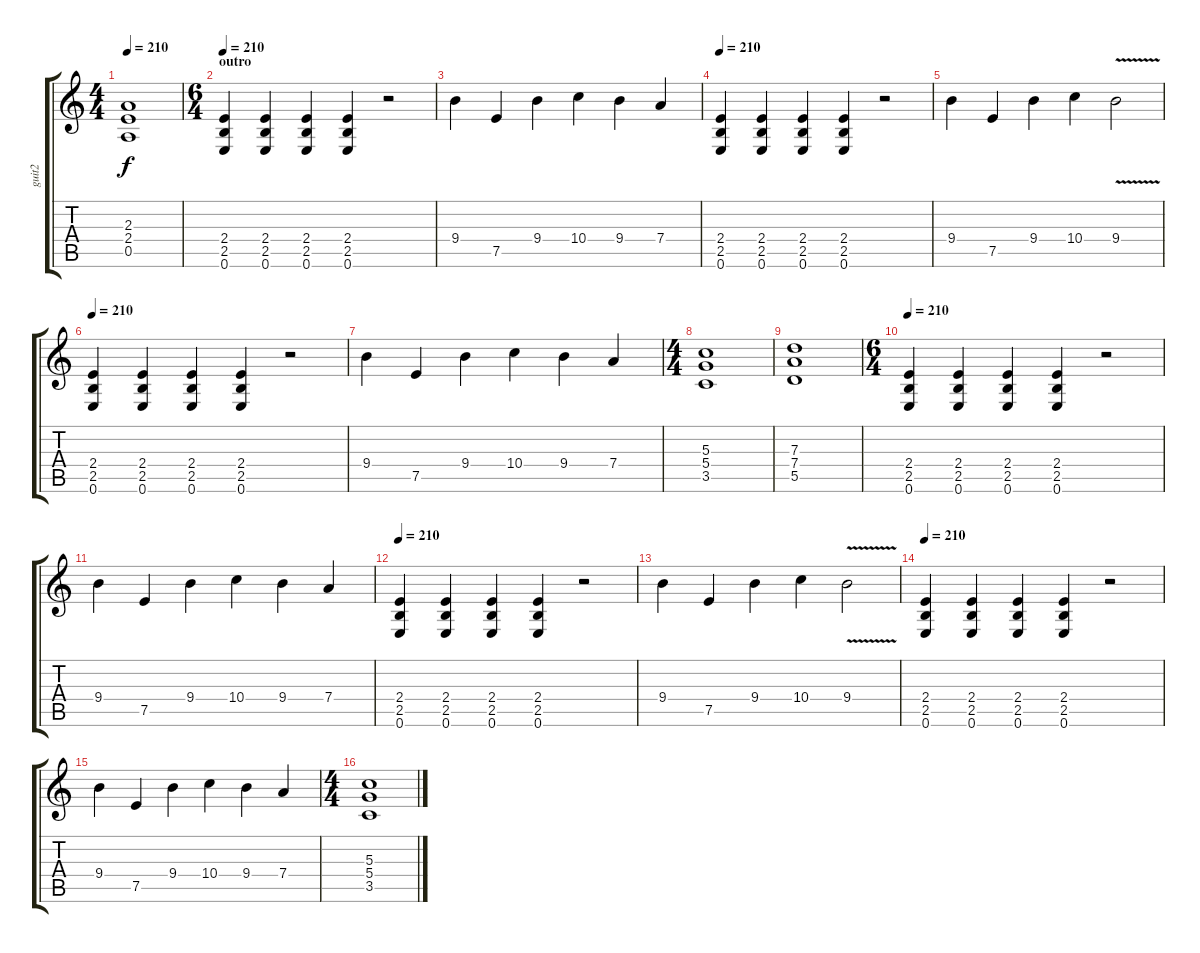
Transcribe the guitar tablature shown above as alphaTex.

\track ("guit2" "guit2") {instrument distortionguitar}
\staff {score tabs}
\tuning (E4 B3 G3 D3 A2 E2) {hide}
\ts (4 4)
\tempo 210
\clef g2
\ks c
(2.3{t} 2.4{t} 0.5{t}).1{dy f} |
\ts (6 4)
\section ("" "outro")
\tempo 210
(2.4 2.5 0.6).4{instrument distortionguitar} (2.4 2.5 0.6).4 (2.4 2.5 0.6).4 (2.4 2.5 0.6).4 r.2 |
9.4.4 7.5.4 9.4.4 10.4.4 9.4.4 7.4.4 |
\tempo 210
(2.4 2.5 0.6).4{instrument distortionguitar} (2.4 2.5 0.6).4 (2.4 2.5 0.6).4 (2.4 2.5 0.6).4 r.2 |
9.4.4 7.5.4 9.4.4 10.4.4 9.4{v}.2 |
\tempo 210
(2.4 2.5 0.6).4{instrument distortionguitar} (2.4 2.5 0.6).4 (2.4 2.5 0.6).4 (2.4 2.5 0.6).4 r.2 |
9.4.4 7.5.4 9.4.4 10.4.4 9.4.4 7.4.4 |
\ts (4 4)
(5.3 5.4 3.5).1 |
(7.3 7.4 5.5).1 |
\ts (6 4)
\tempo 210
(2.4 2.5 0.6).4{instrument distortionguitar} (2.4 2.5 0.6).4 (2.4 2.5 0.6).4 (2.4 2.5 0.6).4 r.2 |
9.4.4 7.5.4 9.4.4 10.4.4 9.4.4 7.4.4 |
\tempo 210
(2.4 2.5 0.6).4{instrument distortionguitar} (2.4 2.5 0.6).4 (2.4 2.5 0.6).4 (2.4 2.5 0.6).4 r.2 |
9.4.4 7.5.4 9.4.4 10.4.4 9.4{v}.2 |
\tempo 210
(2.4 2.5 0.6).4{instrument distortionguitar} (2.4 2.5 0.6).4 (2.4 2.5 0.6).4 (2.4 2.5 0.6).4 r.2 |
9.4.4 7.5.4 9.4.4 10.4.4 9.4.4 7.4.4 |
\ts (4 4)
(5.3 5.4 3.5).1
